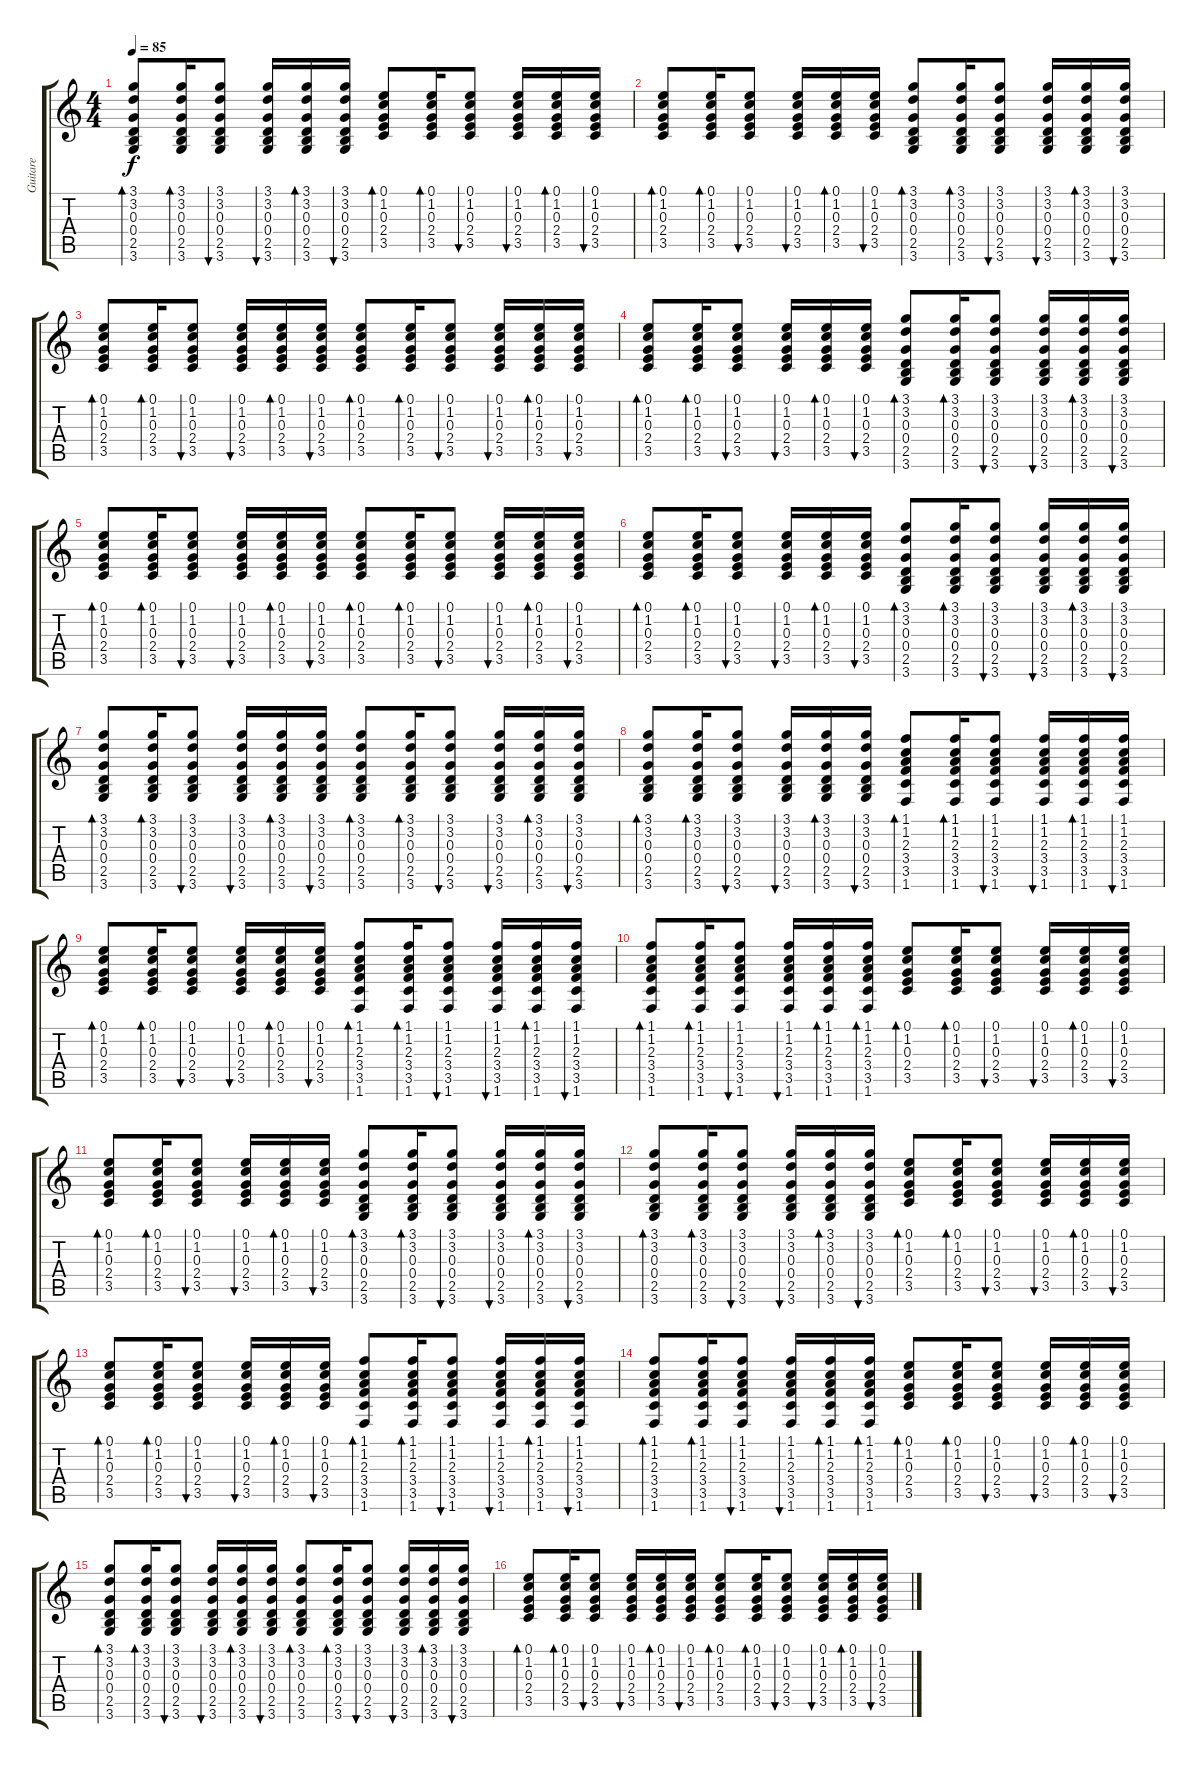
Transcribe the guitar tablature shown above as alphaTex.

\track ("Guitare" "Guitare") {instrument acousticguitarsteel}
\staff {score tabs}
\tuning (E4 B3 G3 D3 A2 E2) {hide}
\ts (4 4)
\tempo 85
\clef g2
\ks c
(3.1 3.2 0.3 0.4 2.5 3.6).8{bd 60 dy f} (3.1 3.2 0.3 0.4 2.5 3.6).16{bd 60} (3.1 3.2 0.3 0.4 2.5 3.6).8{bu 60} (3.1 3.2 0.3 0.4 2.5 3.6).16{bu 60} (3.1 3.2 0.3 0.4 2.5 3.6).16{bd 60} (3.1 3.2 0.3 0.4 2.5 3.6).16{bu 60} (0.1 1.2 0.3 2.4 3.5).8{bd 60} (0.1 1.2 0.3 2.4 3.5).16{bd 60} (0.1 1.2 0.3 2.4 3.5).8{bu 60} (0.1 1.2 0.3 2.4 3.5).16{bu 60} (0.1 1.2 0.3 2.4 3.5).16{bd 60} (0.1 1.2 0.3 2.4 3.5).16{bu 60} |
(0.1 1.2 0.3 2.4 3.5).8{bd 60} (0.1 1.2 0.3 2.4 3.5).16{bd 60} (0.1 1.2 0.3 2.4 3.5).8{bu 60} (0.1 1.2 0.3 2.4 3.5).16{bu 60} (0.1 1.2 0.3 2.4 3.5).16{bd 60} (0.1 1.2 0.3 2.4 3.5).16{bu 60} (3.1 3.2 0.3 0.4 2.5 3.6).8{bd 60} (3.1 3.2 0.3 0.4 2.5 3.6).16{bd 60} (3.1 3.2 0.3 0.4 2.5 3.6).8{bu 60} (3.1 3.2 0.3 0.4 2.5 3.6).16{bu 60} (3.1 3.2 0.3 0.4 2.5 3.6).16{bd 60} (3.1 3.2 0.3 0.4 2.5 3.6).16{bu 60} |
(0.1 1.2 0.3 2.4 3.5).8{bd 60} (0.1 1.2 0.3 2.4 3.5).16{bd 60} (0.1 1.2 0.3 2.4 3.5).8{bu 60} (0.1 1.2 0.3 2.4 3.5).16{bu 60} (0.1 1.2 0.3 2.4 3.5).16{bd 60} (0.1 1.2 0.3 2.4 3.5).16{bu 60} (0.1 1.2 0.3 2.4 3.5).8{bd 60} (0.1 1.2 0.3 2.4 3.5).16{bd 60} (0.1 1.2 0.3 2.4 3.5).8{bu 60} (0.1 1.2 0.3 2.4 3.5).16{bu 60} (0.1 1.2 0.3 2.4 3.5).16{bd 60} (0.1 1.2 0.3 2.4 3.5).16{bu 60} |
(0.1 1.2 0.3 2.4 3.5).8{bd 60} (0.1 1.2 0.3 2.4 3.5).16{bd 60} (0.1 1.2 0.3 2.4 3.5).8{bu 60} (0.1 1.2 0.3 2.4 3.5).16{bu 60} (0.1 1.2 0.3 2.4 3.5).16{bd 60} (0.1 1.2 0.3 2.4 3.5).16{bu 60} (3.1 3.2 0.3 0.4 2.5 3.6).8{bd 60} (3.1 3.2 0.3 0.4 2.5 3.6).16{bd 60} (3.1 3.2 0.3 0.4 2.5 3.6).8{bu 60} (3.1 3.2 0.3 0.4 2.5 3.6).16{bu 60} (3.1 3.2 0.3 0.4 2.5 3.6).16{bd 60} (3.1 3.2 0.3 0.4 2.5 3.6).16{bu 60} |
(0.1 1.2 0.3 2.4 3.5).8{bd 60} (0.1 1.2 0.3 2.4 3.5).16{bd 60} (0.1 1.2 0.3 2.4 3.5).8{bu 60} (0.1 1.2 0.3 2.4 3.5).16{bu 60} (0.1 1.2 0.3 2.4 3.5).16{bd 60} (0.1 1.2 0.3 2.4 3.5).16{bu 60} (0.1 1.2 0.3 2.4 3.5).8{bd 60} (0.1 1.2 0.3 2.4 3.5).16{bd 60} (0.1 1.2 0.3 2.4 3.5).8{bu 60} (0.1 1.2 0.3 2.4 3.5).16{bu 60} (0.1 1.2 0.3 2.4 3.5).16{bd 60} (0.1 1.2 0.3 2.4 3.5).16{bu 60} |
(0.1 1.2 0.3 2.4 3.5).8{bd 60} (0.1 1.2 0.3 2.4 3.5).16{bd 60} (0.1 1.2 0.3 2.4 3.5).8{bu 60} (0.1 1.2 0.3 2.4 3.5).16{bu 60} (0.1 1.2 0.3 2.4 3.5).16{bd 60} (0.1 1.2 0.3 2.4 3.5).16{bu 60} (3.1 3.2 0.3 0.4 2.5 3.6).8{bd 60} (3.1 3.2 0.3 0.4 2.5 3.6).16{bd 60} (3.1 3.2 0.3 0.4 2.5 3.6).8{bu 60} (3.1 3.2 0.3 0.4 2.5 3.6).16{bu 60} (3.1 3.2 0.3 0.4 2.5 3.6).16{bd 60} (3.1 3.2 0.3 0.4 2.5 3.6).16{bu 60} |
(3.1 3.2 0.3 0.4 2.5 3.6).8{bd 60} (3.1 3.2 0.3 0.4 2.5 3.6).16{bd 60} (3.1 3.2 0.3 0.4 2.5 3.6).8{bu 60} (3.1 3.2 0.3 0.4 2.5 3.6).16{bu 60} (3.1 3.2 0.3 0.4 2.5 3.6).16{bd 60} (3.1 3.2 0.3 0.4 2.5 3.6).16{bu 60} (3.1 3.2 0.3 0.4 2.5 3.6).8{bd 60} (3.1 3.2 0.3 0.4 2.5 3.6).16{bd 60} (3.1 3.2 0.3 0.4 2.5 3.6).8{bu 60} (3.1 3.2 0.3 0.4 2.5 3.6).16{bu 60} (3.1 3.2 0.3 0.4 2.5 3.6).16{bd 60} (3.1 3.2 0.3 0.4 2.5 3.6).16{bu 60} |
(3.1 3.2 0.3 0.4 2.5 3.6).8{bd 60} (3.1 3.2 0.3 0.4 2.5 3.6).16{bd 60} (3.1 3.2 0.3 0.4 2.5 3.6).8{bu 60} (3.1 3.2 0.3 0.4 2.5 3.6).16{bu 60} (3.1 3.2 0.3 0.4 2.5 3.6).16{bd 60} (3.1 3.2 0.3 0.4 2.5 3.6).16{bu 60} (1.1 1.2 2.3 3.4 3.5 1.6).8{bd 60} (1.1 1.2 2.3 3.4 3.5 1.6).16{bd 60} (1.1 1.2 2.3 3.4 3.5 1.6).8{bu 60} (1.1 1.2 2.3 3.4 3.5 1.6).16{bu 60} (1.1 1.2 2.3 3.4 3.5 1.6).16{bd 60} (1.1 1.2 2.3 3.4 3.5 1.6).16{bu 60} |
(0.1 1.2 0.3 2.4 3.5).8{bd 60} (0.1 1.2 0.3 2.4 3.5).16{bd 60} (0.1 1.2 0.3 2.4 3.5).8{bu 60} (0.1 1.2 0.3 2.4 3.5).16{bu 60} (0.1 1.2 0.3 2.4 3.5).16{bd 60} (0.1 1.2 0.3 2.4 3.5).16{bu 60} (1.1 1.2 2.3 3.4 3.5 1.6).8{bd 60} (1.1 1.2 2.3 3.4 3.5 1.6).16{bd 60} (1.1 1.2 2.3 3.4 3.5 1.6).8{bu 60} (1.1 1.2 2.3 3.4 3.5 1.6).16{bu 60} (1.1 1.2 2.3 3.4 3.5 1.6).16{bd 60} (1.1 1.2 2.3 3.4 3.5 1.6).16{bu 60} |
(1.1 1.2 2.3 3.4 3.5 1.6).8{bd 60} (1.1 1.2 2.3 3.4 3.5 1.6).16{bd 60} (1.1 1.2 2.3 3.4 3.5 1.6).8{bu 60} (1.1 1.2 2.3 3.4 3.5 1.6).16{bu 60} (1.1 1.2 2.3 3.4 3.5 1.6).16{bd 60} (1.1 1.2 2.3 3.4 3.5 1.6).16{bd 60} (0.1 1.2 0.3 2.4 3.5).8{bd 60} (0.1 1.2 0.3 2.4 3.5).16{bd 60} (0.1 1.2 0.3 2.4 3.5).8{bu 60} (0.1 1.2 0.3 2.4 3.5).16{bu 60} (0.1 1.2 0.3 2.4 3.5).16{bd 60} (0.1 1.2 0.3 2.4 3.5).16{bu 60} |
(0.1 1.2 0.3 2.4 3.5).8{bd 60} (0.1 1.2 0.3 2.4 3.5).16{bd 60} (0.1 1.2 0.3 2.4 3.5).8{bu 60} (0.1 1.2 0.3 2.4 3.5).16{bu 60} (0.1 1.2 0.3 2.4 3.5).16{bd 60} (0.1 1.2 0.3 2.4 3.5).16{bu 60} (3.1 3.2 0.3 0.4 2.5 3.6).8{bd 60} (3.1 3.2 0.3 0.4 2.5 3.6).16{bd 60} (3.1 3.2 0.3 0.4 2.5 3.6).8{bu 60} (3.1 3.2 0.3 0.4 2.5 3.6).16{bu 60} (3.1 3.2 0.3 0.4 2.5 3.6).16{bd 60} (3.1 3.2 0.3 0.4 2.5 3.6).16{bu 60} |
(3.1 3.2 0.3 0.4 2.5 3.6).8{bd 60} (3.1 3.2 0.3 0.4 2.5 3.6).16{bd 60} (3.1 3.2 0.3 0.4 2.5 3.6).8{bu 60} (3.1 3.2 0.3 0.4 2.5 3.6).16{bu 60} (3.1 3.2 0.3 0.4 2.5 3.6).16{bd 60} (3.1 3.2 0.3 0.4 2.5 3.6).16{bu 60} (0.1 1.2 0.3 2.4 3.5).8{bd 60} (0.1 1.2 0.3 2.4 3.5).16{bd 60} (0.1 1.2 0.3 2.4 3.5).8{bu 60} (0.1 1.2 0.3 2.4 3.5).16{bu 60} (0.1 1.2 0.3 2.4 3.5).16{bd 60} (0.1 1.2 0.3 2.4 3.5).16{bu 60} |
(0.1 1.2 0.3 2.4 3.5).8{bd 60} (0.1 1.2 0.3 2.4 3.5).16{bd 60} (0.1 1.2 0.3 2.4 3.5).8{bu 60} (0.1 1.2 0.3 2.4 3.5).16{bu 60} (0.1 1.2 0.3 2.4 3.5).16{bd 60} (0.1 1.2 0.3 2.4 3.5).16{bu 60} (1.1 1.2 2.3 3.4 3.5 1.6).8{bd 60} (1.1 1.2 2.3 3.4 3.5 1.6).16{bd 60} (1.1 1.2 2.3 3.4 3.5 1.6).8{bu 60} (1.1 1.2 2.3 3.4 3.5 1.6).16{bu 60} (1.1 1.2 2.3 3.4 3.5 1.6).16{bd 60} (1.1 1.2 2.3 3.4 3.5 1.6).16{bu 60} |
(1.1 1.2 2.3 3.4 3.5 1.6).8{bd 60} (1.1 1.2 2.3 3.4 3.5 1.6).16{bd 60} (1.1 1.2 2.3 3.4 3.5 1.6).8{bu 60} (1.1 1.2 2.3 3.4 3.5 1.6).16{bu 60} (1.1 1.2 2.3 3.4 3.5 1.6).16{bd 60} (1.1 1.2 2.3 3.4 3.5 1.6).16{bd 60} (0.1 1.2 0.3 2.4 3.5).8{bd 60} (0.1 1.2 0.3 2.4 3.5).16{bd 60} (0.1 1.2 0.3 2.4 3.5).8{bu 60} (0.1 1.2 0.3 2.4 3.5).16{bu 60} (0.1 1.2 0.3 2.4 3.5).16{bd 60} (0.1 1.2 0.3 2.4 3.5).16{bu 60} |
(3.1 3.2 0.3 0.4 2.5 3.6).8{bd 60} (3.1 3.2 0.3 0.4 2.5 3.6).16{bd 60} (3.1 3.2 0.3 0.4 2.5 3.6).8{bu 60} (3.1 3.2 0.3 0.4 2.5 3.6).16{bu 60} (3.1 3.2 0.3 0.4 2.5 3.6).16{bd 60} (3.1 3.2 0.3 0.4 2.5 3.6).16{bu 60} (3.1 3.2 0.3 0.4 2.5 3.6).8{bd 60} (3.1 3.2 0.3 0.4 2.5 3.6).16{bd 60} (3.1 3.2 0.3 0.4 2.5 3.6).8{bu 60} (3.1 3.2 0.3 0.4 2.5 3.6).16{bu 60} (3.1 3.2 0.3 0.4 2.5 3.6).16{bd 60} (3.1 3.2 0.3 0.4 2.5 3.6).16{bu 60} |
(0.1 1.2 0.3 2.4 3.5).8{bd 60} (0.1 1.2 0.3 2.4 3.5).16{bd 60} (0.1 1.2 0.3 2.4 3.5).8{bu 60} (0.1 1.2 0.3 2.4 3.5).16{bu 60} (0.1 1.2 0.3 2.4 3.5).16{bd 60} (0.1 1.2 0.3 2.4 3.5).16{bu 60} (0.1 1.2 0.3 2.4 3.5).8{bd 60} (0.1 1.2 0.3 2.4 3.5).16{bd 60} (0.1 1.2 0.3 2.4 3.5).8{bu 60} (0.1 1.2 0.3 2.4 3.5).16{bu 60} (0.1 1.2 0.3 2.4 3.5).16{bd 60} (0.1 1.2 0.3 2.4 3.5).16{bu 60}
